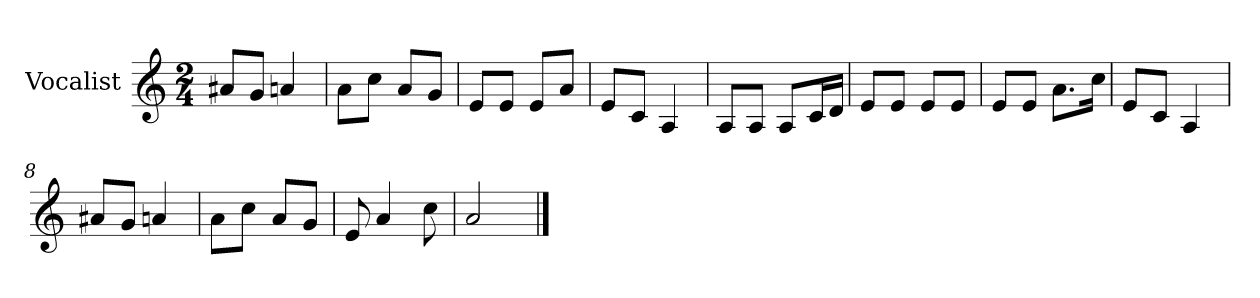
**kern
*part1
*staff1
*I"Vocalist
*k[]
*C:
*M2/4
=
8a#XL
8gJ
4an
=1
8aL
8ccJ
8aL
8gJ
=2
8eL
8eJ
8eL
8aJ
=3
8eL
8cJ
4A
=4
8AL
8AJ
8AL
16cL
16dJJ
=5
8eL
8eJ
8eL
8eJ
=6
8eL
8eJ
8.aL
16ccJk
=7
8eL
8cJ
4A
=8
8a#XL
8gJ
4an
=9
8aL
8ccJ
8aL
8gJ
=10
8e
4a
8cc
=11
2a
==
*-
